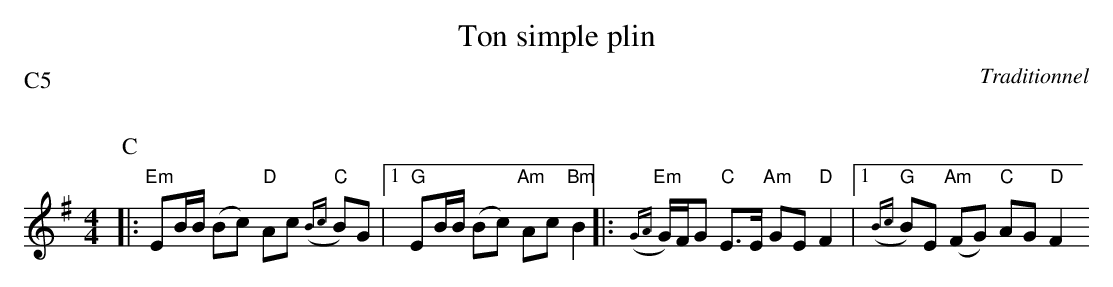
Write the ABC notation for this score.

X:1
T:Ton simple plin
C:Traditionnel
Q:C2=160
P:C5
M:4/4
K:Em
P:C
|: "Em"EB/2B/2 (Bc) "D"Ac ({Bc}"C"B)G |1 "G"EB/2B/2 (Bc) "Am"Ac "Bm"B2 \
	:|2 "Am"EA/2A/2 AB "C"G2 "Em"E2||
|: ({GA}"Em"G/2)F/2G "C"E>E "Am"GE "D"F2 |1 ({Bc}"G"B)E "Am"(FG) "C"AG "D"F2 \
	:|2 "Em"Be "C"(g/2f/2e) "D"fd "A"e2 ||
